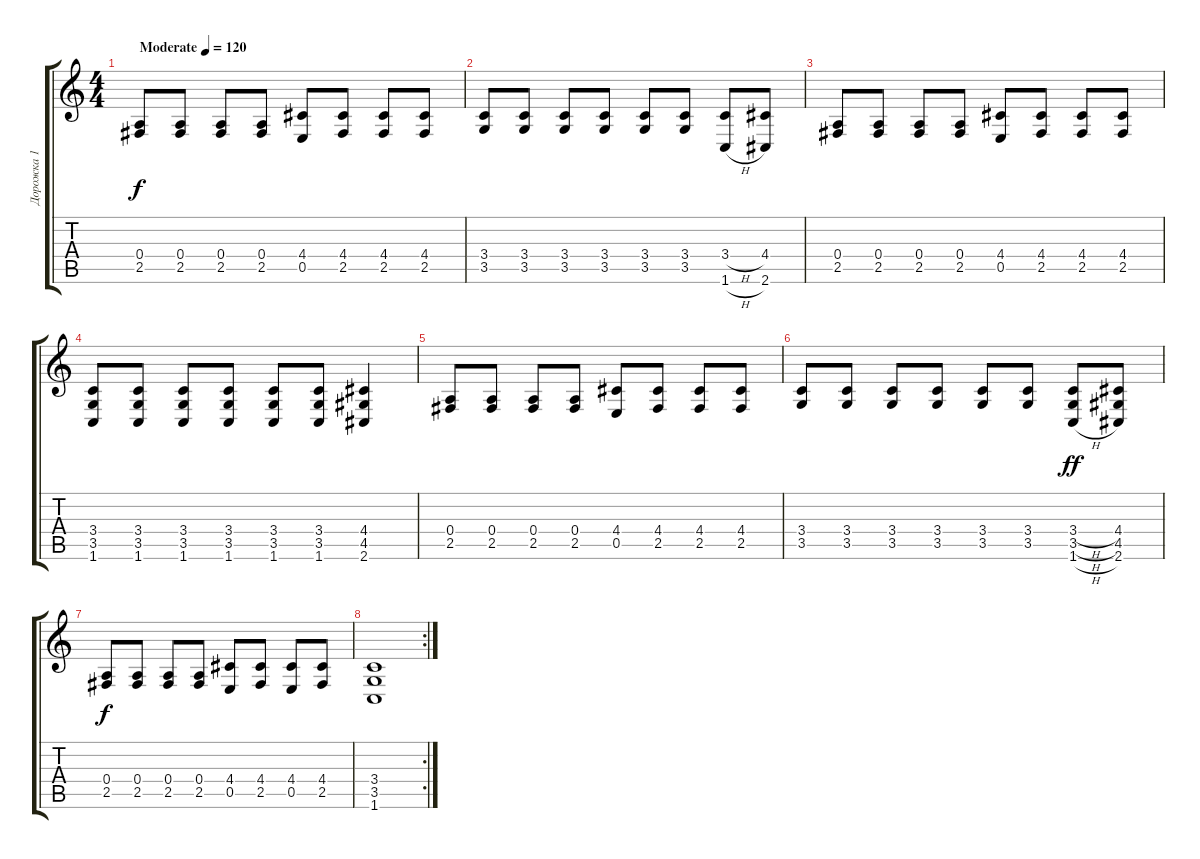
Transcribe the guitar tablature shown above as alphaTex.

\track ("Дорожка 1" "Дорожка 1") {instrument overdrivenguitar}
\staff {score tabs}
\tuning (B3 Gb3 D3 A2 E2 B1) {hide}
\ts (4 4)
\tempo (120 "Moderate")
\clef g2
\ks c
(0.4 2.5).8{dy f instrument overdrivenguitar} (0.4 2.5).8 (0.4 2.5).8 (0.4 2.5).8 (4.4 0.5).8 (4.4 2.5).8 (4.4 2.5).8 (4.4 2.5).8 |
(3.4 3.5).8 (3.4 3.5).8 (3.4 3.5).8 (3.4 3.5).8 (3.4 3.5).8 (3.4 3.5).8 (3.4{h} 1.6{h}).8 (4.4 2.6).8 |
(0.4 2.5).8 (0.4 2.5).8 (0.4 2.5).8 (0.4 2.5).8 (4.4 0.5).8 (4.4 2.5).8 (4.4 2.5).8 (4.4 2.5).8 |
(3.4 3.5 1.6).8 (3.4 3.5 1.6).8 (3.4 3.5 1.6).8 (3.4 3.5 1.6).8 (3.4 3.5 1.6).8 (3.4 3.5 1.6).8 (4.4 4.5 2.6).4 |
(0.4 2.5).8 (0.4 2.5).8 (0.4 2.5).8 (0.4 2.5).8 (4.4 0.5).8 (4.4 2.5).8 (4.4 2.5).8 (4.4 2.5).8 |
(3.4 3.5).8 (3.4 3.5).8 (3.4 3.5).8 (3.4 3.5).8 (3.4 3.5).8 (3.4 3.5).8 (3.4{h} 3.5{h} 1.6{h}).8{dy ff} (4.4 4.5 2.6).8 |
(0.4 2.5).8{dy f} (0.4 2.5).8 (0.4 2.5).8 (0.4 2.5).8 (4.4 0.5).8 (4.4 2.5).8 (4.4 0.5).8 (4.4 2.5).8 |
\rc 2
(3.4 3.5 1.6).1
